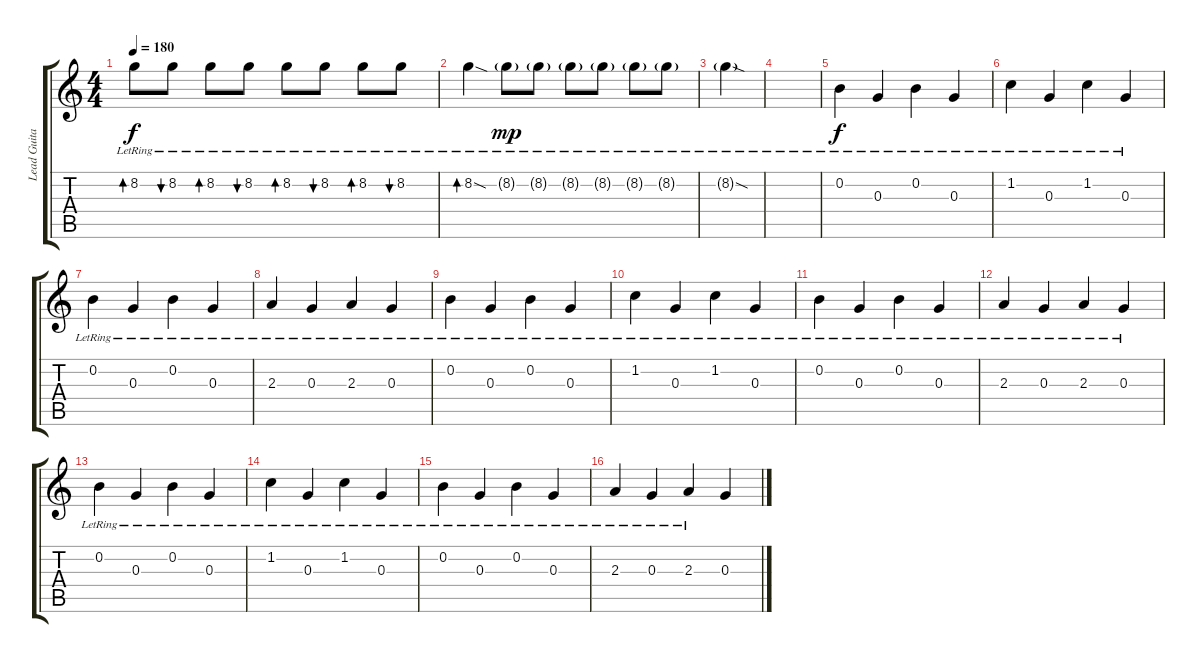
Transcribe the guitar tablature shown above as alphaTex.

\track ("Lead Guitar" "Lead Guita") {instrument overdrivenguitar}
\staff {score tabs}
\tuning (E4 B3 G3 D3 A2 E2) {hide}
\ts (4 4)
\tempo 180
\clef g2
\ks c
8.2{lr}.8{bd 60 dy f} 8.2{lr}.8{bu 60} 8.2{lr}.8{bd 60} 8.2{lr}.8{bu 60} 8.2{lr}.8{bd 60} 8.2{lr}.8{bu 60} 8.2{lr}.8{bd 60} 8.2{lr}.8{bu 60} |
8.2{sod lr}.4{bd 60} 8.2{g lr}.8{dy mp} 8.2{g lr}.8 8.2{g lr}.8 8.2{g lr}.8 8.2{g lr}.8 8.2{g lr}.8 |
8.2{sod g lr}.4 |
|
0.2{lr}.4{dy f} 0.3{lr}.4 0.2{lr}.4 0.3{lr}.4 |
1.2{lr}.4 0.3{lr}.4 1.2{lr}.4 0.3{lr}.4 |
0.2{lr}.4 0.3{lr}.4 0.2{lr}.4 0.3{lr}.4 |
2.3{lr}.4 0.3{lr}.4 2.3{lr}.4 0.3{lr}.4 |
0.2{lr}.4 0.3{lr}.4 0.2{lr}.4 0.3{lr}.4 |
1.2{lr}.4 0.3{lr}.4 1.2{lr}.4 0.3{lr}.4 |
0.2{lr}.4 0.3{lr}.4 0.2{lr}.4 0.3{lr}.4 |
2.3{lr}.4 0.3{lr}.4 2.3{lr}.4 0.3{lr}.4 |
0.2{lr}.4 0.3{lr}.4 0.2{lr}.4 0.3{lr}.4 |
1.2{lr}.4 0.3{lr}.4 1.2{lr}.4 0.3{lr}.4 |
0.2{lr}.4 0.3{lr}.4 0.2{lr}.4 0.3{lr}.4 |
2.3{lr}.4 0.3{lr}.4 2.3{lr}.4 0.3.4
